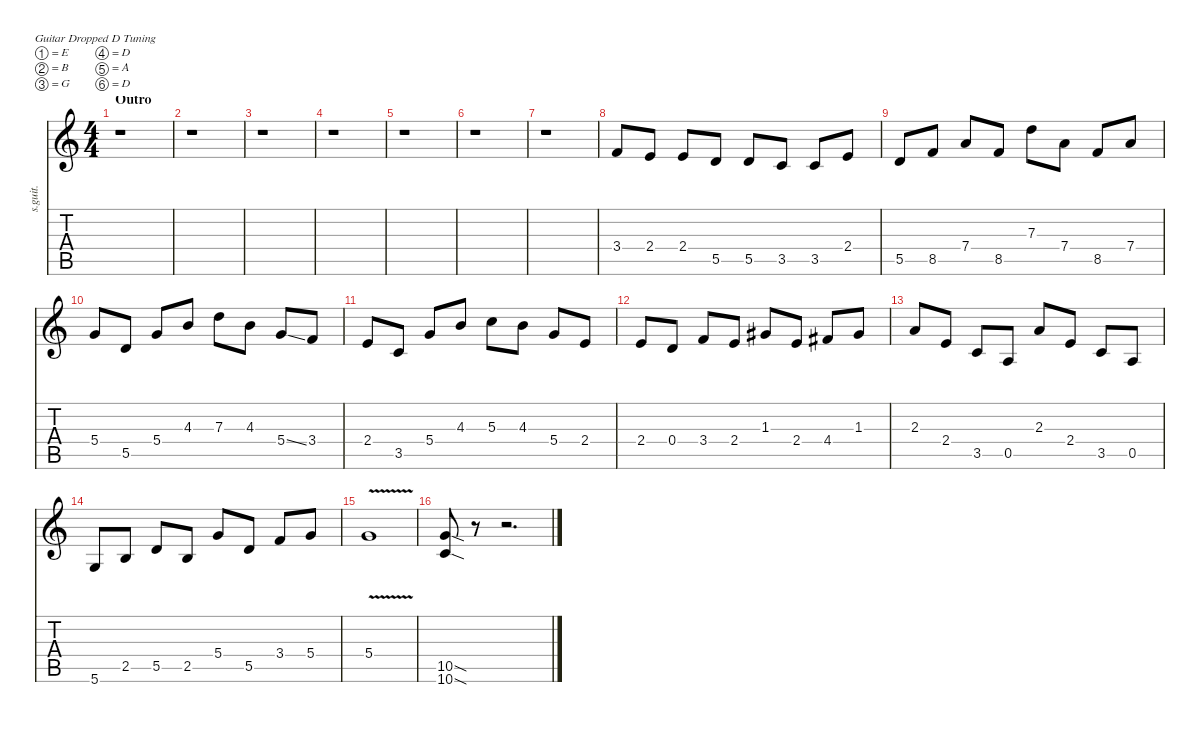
\defaultSystemsLayout 4
\hideDynamics
\bracketExtendMode nobrackets
\track ("Zacky Vengeance (Rhythm)" "s.guit.") {instrument distortionguitar}
\staff {score tabs}
\tuning (E4 B3 G3 D3 A2 D2)
\ts (4 4)
\section ("" "Outro")
\tempo (125 hide)
\clef g2
\ks c
r.1{dy f} |
r.1 |
r.1 |
r.1 |
r.1 |
r.1 |
r.1 |
3.4.8{lyrics (0 "") lyrics (1 "") lyrics (2 "") lyrics (3 "") lyrics (4 "")} 2.4.8{lyrics (0 "") lyrics (1 "") lyrics (2 "") lyrics (3 "") lyrics (4 "")} 2.4.8{lyrics (0 "") lyrics (1 "") lyrics (2 "") lyrics (3 "") lyrics (4 "")} 5.5.8{lyrics (0 "") lyrics (1 "") lyrics (2 "") lyrics (3 "") lyrics (4 "")} 5.5.8{lyrics (0 "") lyrics (1 "") lyrics (2 "") lyrics (3 "") lyrics (4 "")} 3.5.8{lyrics (0 "") lyrics (1 "") lyrics (2 "") lyrics (3 "") lyrics (4 "")} 3.5.8{lyrics (0 "") lyrics (1 "") lyrics (2 "") lyrics (3 "") lyrics (4 "")} 2.4.8{lyrics (0 "") lyrics (1 "") lyrics (2 "") lyrics (3 "") lyrics (4 "")} |
5.5.8{lyrics (0 "") lyrics (1 "") lyrics (2 "") lyrics (3 "") lyrics (4 "")} 8.5.8{lyrics (0 "") lyrics (1 "") lyrics (2 "") lyrics (3 "") lyrics (4 "")} 7.4.8{lyrics (0 "") lyrics (1 "") lyrics (2 "") lyrics (3 "") lyrics (4 "")} 8.5.8{lyrics (0 "") lyrics (1 "") lyrics (2 "") lyrics (3 "") lyrics (4 "")} 7.3.8{lyrics (0 "") lyrics (1 "") lyrics (2 "") lyrics (3 "") lyrics (4 "")} 7.4.8{lyrics (0 "") lyrics (1 "") lyrics (2 "") lyrics (3 "") lyrics (4 "")} 8.5.8{lyrics (0 "") lyrics (1 "") lyrics (2 "") lyrics (3 "") lyrics (4 "")} 7.4.8{lyrics (0 "") lyrics (1 "") lyrics (2 "") lyrics (3 "") lyrics (4 "")} |
5.4.8{lyrics (0 "") lyrics (1 "") lyrics (2 "") lyrics (3 "") lyrics (4 "")} 5.5.8{lyrics (0 "") lyrics (1 "") lyrics (2 "") lyrics (3 "") lyrics (4 "")} 5.4.8{lyrics (0 "") lyrics (1 "") lyrics (2 "") lyrics (3 "") lyrics (4 "")} 4.3.8{lyrics (0 "") lyrics (1 "") lyrics (2 "") lyrics (3 "") lyrics (4 "")} 7.3.8{lyrics (0 "") lyrics (1 "") lyrics (2 "") lyrics (3 "") lyrics (4 "")} 4.3.8{lyrics (0 "") lyrics (1 "") lyrics (2 "") lyrics (3 "") lyrics (4 "")} 5.4{ss}.8{lyrics (0 "") lyrics (1 "") lyrics (2 "") lyrics (3 "") lyrics (4 "")} 3.4.8{lyrics (0 "") lyrics (1 "") lyrics (2 "") lyrics (3 "") lyrics (4 "")} |
2.4.8{lyrics (0 "") lyrics (1 "") lyrics (2 "") lyrics (3 "") lyrics (4 "")} 3.5.8{lyrics (0 "") lyrics (1 "") lyrics (2 "") lyrics (3 "") lyrics (4 "")} 5.4.8{lyrics (0 "") lyrics (1 "") lyrics (2 "") lyrics (3 "") lyrics (4 "")} 4.3.8{lyrics (0 "") lyrics (1 "") lyrics (2 "") lyrics (3 "") lyrics (4 "")} 5.3.8{lyrics (0 "") lyrics (1 "") lyrics (2 "") lyrics (3 "") lyrics (4 "")} 4.3.8{lyrics (0 "") lyrics (1 "") lyrics (2 "") lyrics (3 "") lyrics (4 "")} 5.4.8{lyrics (0 "") lyrics (1 "") lyrics (2 "") lyrics (3 "") lyrics (4 "")} 2.4.8{lyrics (0 "") lyrics (1 "") lyrics (2 "") lyrics (3 "") lyrics (4 "")} |
2.4.8{lyrics (0 "") lyrics (1 "") lyrics (2 "") lyrics (3 "") lyrics (4 "")} 0.4.8{lyrics (0 "") lyrics (1 "") lyrics (2 "") lyrics (3 "") lyrics (4 "")} 3.4.8{lyrics (0 "") lyrics (1 "") lyrics (2 "") lyrics (3 "") lyrics (4 "")} 2.4.8{lyrics (0 "") lyrics (1 "") lyrics (2 "") lyrics (3 "") lyrics (4 "")} 1.3{acc #}.8{lyrics (0 "") lyrics (1 "") lyrics (2 "") lyrics (3 "") lyrics (4 "")} 2.4.8{lyrics (0 "") lyrics (1 "") lyrics (2 "") lyrics (3 "") lyrics (4 "")} 4.4{acc #}.8{lyrics (0 "") lyrics (1 "") lyrics (2 "") lyrics (3 "") lyrics (4 "")} 1.3{acc #}.8{lyrics (0 "") lyrics (1 "") lyrics (2 "") lyrics (3 "") lyrics (4 "")} |
2.3.8{lyrics (0 "") lyrics (1 "") lyrics (2 "") lyrics (3 "") lyrics (4 "")} 2.4.8{lyrics (0 "") lyrics (1 "") lyrics (2 "") lyrics (3 "") lyrics (4 "")} 3.5.8{lyrics (0 "") lyrics (1 "") lyrics (2 "") lyrics (3 "") lyrics (4 "")} 0.5.8{lyrics (0 "") lyrics (1 "") lyrics (2 "") lyrics (3 "") lyrics (4 "")} 2.3.8{lyrics (0 "") lyrics (1 "") lyrics (2 "") lyrics (3 "") lyrics (4 "")} 2.4.8{lyrics (0 "") lyrics (1 "") lyrics (2 "") lyrics (3 "") lyrics (4 "")} 3.5.8{lyrics (0 "") lyrics (1 "") lyrics (2 "") lyrics (3 "") lyrics (4 "")} 0.5.8{lyrics (0 "") lyrics (1 "") lyrics (2 "") lyrics (3 "") lyrics (4 "")} |
5.6.8{lyrics (0 "") lyrics (1 "") lyrics (2 "") lyrics (3 "") lyrics (4 "")} 2.5.8{lyrics (0 "") lyrics (1 "") lyrics (2 "") lyrics (3 "") lyrics (4 "")} 5.5.8{lyrics (0 "") lyrics (1 "") lyrics (2 "") lyrics (3 "") lyrics (4 "")} 2.5.8{lyrics (0 "") lyrics (1 "") lyrics (2 "") lyrics (3 "") lyrics (4 "")} 5.4.8{lyrics (0 "") lyrics (1 "") lyrics (2 "") lyrics (3 "") lyrics (4 "")} 5.5.8{lyrics (0 "") lyrics (1 "") lyrics (2 "") lyrics (3 "") lyrics (4 "")} 3.4.8{lyrics (0 "") lyrics (1 "") lyrics (2 "") lyrics (3 "") lyrics (4 "")} 5.4.8{lyrics (0 "") lyrics (1 "") lyrics (2 "") lyrics (3 "") lyrics (4 "")} |
5.4{v}.1{lyrics (0 "") lyrics (1 "") lyrics (2 "") lyrics (3 "") lyrics (4 "")} |
(10.5{sod} 10.6{sod}).8{lyrics (0 "") lyrics (1 "") lyrics (2 "") lyrics (3 "") lyrics (4 "") dy fff} r.8 r.2{d}
